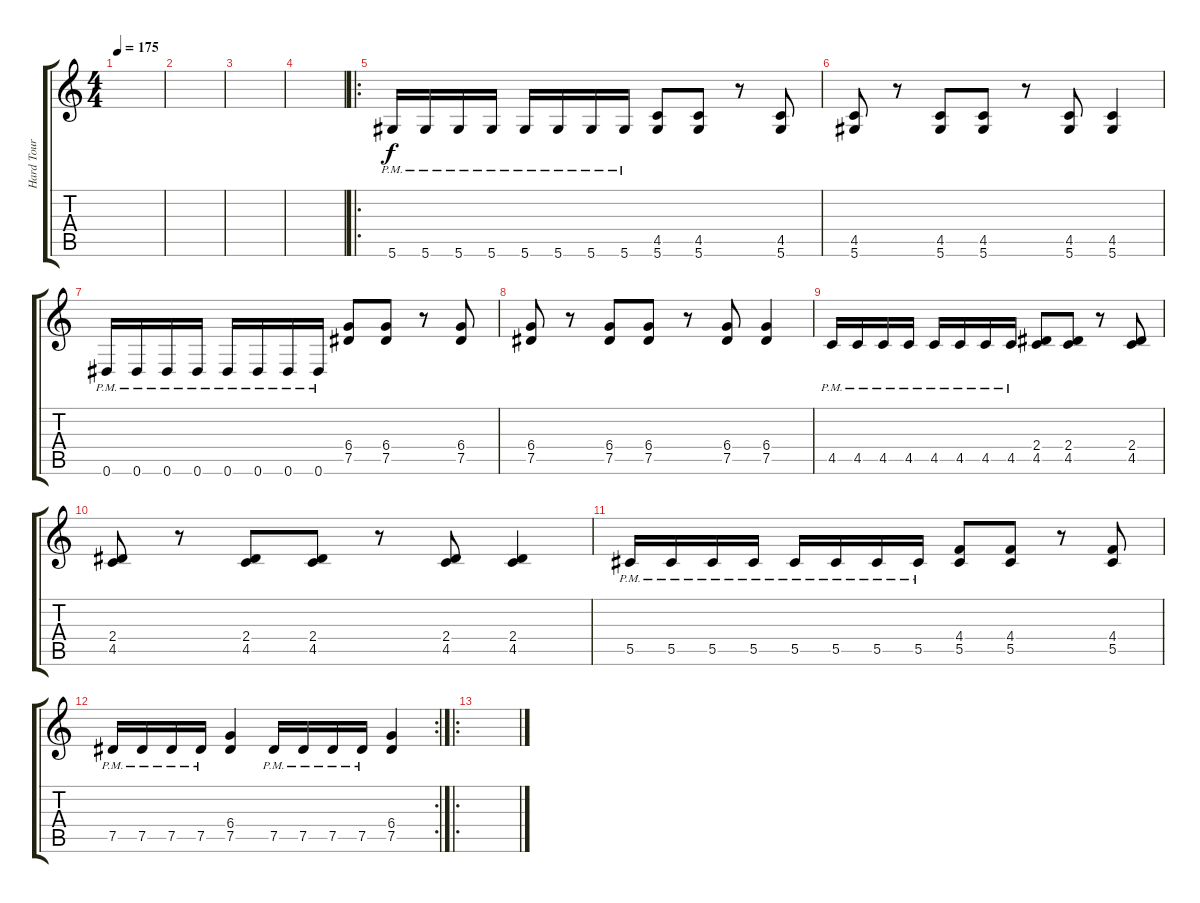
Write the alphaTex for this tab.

\track ("Hard Tour" "Hard Tour") {instrument distortionguitar}
\staff {score tabs}
\tuning (Eb4 Bb3 Gb3 Db3 Ab2 Eb2) {hide}
\ts (4 4)
\tempo 175
\clef g2
\ks c
|
|
|
|
\ro
5.6{pm}.16 5.6{pm}.16 5.6{pm}.16 5.6{pm}.16 5.6{pm}.16 5.6{pm}.16 5.6{pm}.16 5.6{pm}.16 (4.5 5.6).8 (4.5 5.6).8 r.8 (4.5 5.6).8 |
(4.5 5.6).8 r.8 (4.5 5.6).8 (4.5 5.6).8 r.8 (4.5 5.6).8 (4.5 5.6).4 |
0.6{pm}.16 0.6{pm}.16 0.6{pm}.16 0.6{pm}.16 0.6{pm}.16 0.6{pm}.16 0.6{pm}.16 0.6{pm}.16 (6.4 7.5).8 (6.4 7.5).8 r.8 (6.4 7.5).8 |
(6.4 7.5).8 r.8 (6.4 7.5).8 (6.4 7.5).8 r.8 (6.4 7.5).8 (6.4 7.5).4 |
4.5{pm}.16 4.5{pm}.16 4.5{pm}.16 4.5{pm}.16 4.5{pm}.16 4.5{pm}.16 4.5{pm}.16 4.5{pm}.16 (2.4 4.5).8 (2.4 4.5).8 r.8 (2.4 4.5).8 |
(2.4 4.5).8 r.8 (2.4 4.5).8 (2.4 4.5).8 r.8 (2.4 4.5).8 (2.4 4.5).4 |
5.5{pm}.16 5.5{pm}.16 5.5{pm}.16 5.5{pm}.16 5.5{pm}.16 5.5{pm}.16 5.5{pm}.16 5.5{pm}.16 (4.4 5.5).8 (4.4 5.5).8 r.8 (4.4 5.5).8 |
\rc 2
7.5{pm}.16 7.5{pm}.16 7.5{pm}.16 7.5{pm}.16 (6.4 7.5).4 7.5{pm}.16 7.5{pm}.16 7.5{pm}.16 7.5{pm}.16 (6.4 7.5).4 |
\ro
